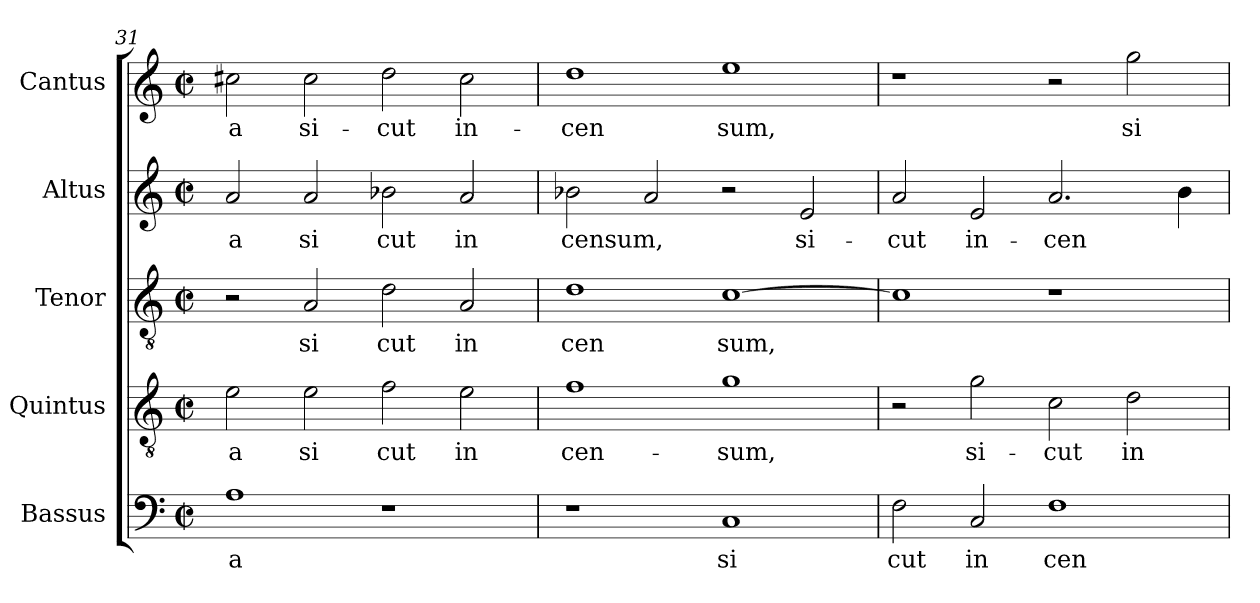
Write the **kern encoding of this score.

**kern	**text	**kern	**text	**kern	**text	**kern	**text	**kern	**text
*part5	*part5	*part4	*part4	*part3	*part3	*part2	*part2	*part1	*part1
*staff5	*staff5	*staff4	*staff4	*staff3	*staff3	*staff2	*staff2	*staff1	*staff1
*I"Bassus	*	*I"Quintus	*	*I"Tenor	*	*I"Altus	*	*I"Cantus	*
*I'Bassus	*	*I'Quintus	*	*I'Tenor	*	*I'Altus	*	*I'Cantus	*
*clefF4	*	*clefGv2	*	*clefGv2	*	*clefG2	*	*clefG2	*
*k[]	*	*k[]	*	*k[]	*	*k[]	*	*k[]	*
*C:	*	*C:	*	*C:	*	*C:	*	*C:	*
*M2/2	*	*M2/2	*	*M2/2	*	*M2/2	*	*M2/2	*
*met(c|)	*	*met(c|)	*	*met(c|)	*	*met(c|)	*	*met(c|)	*
=31	=31	=31	=31	=31	=31	=31	=31	=31	=31
!	!LO:LY:b:cj	!	!LO:LY:b:cj	!	!	!	!LO:LY:b:cj	!	!LO:LY:b:cj
1A	a	2e\	a	2r	.	2a/	a	2cc#X\	-a
!	!	!	!LO:LY:b:cj	!	!LO:LY:b:cj	!	!LO:LY:b:cj	!	!LO:LY:b:cj
.	.	2e\	si	2A/	si	2a/	si	2cc#\	si-
!	!	!	!LO:LY:b:cj	!	!LO:LY:b:cj	!	!LO:LY:b:cj	!	!LO:LY:b:cj
1r	.	2f\	cut	2d\	cut	2b-X\	cut	2dd\	-cut
!	!	!	!LO:LY:b:cj	!	!LO:LY:b:cj	!	!LO:LY:b:cj	!	!LO:LY:b:cj
.	.	2e\	in	2A/	in	2a/	in	2cc#\	in-
!!LO:LB:g=z
=32	=32	=32	=32	=32	=32	=32	=32	=32	=32
!	!	!	!LO:LY:b:cj	!	!LO:LY:b:cj	!	!LO:LY:b:cj	!	!LO:LY:b:cj
1r	.	1f	cen-	1d	cen	2b-X\	censum,	1dd	-cen
!	!	!	!	!	!	!	!LO:LY:b:cj	!	!
.	.	.	.	.	.	2a/	.	.	.
!	!LO:LY:b:cj	!	!LO:LY:b:cj	!	!LO:LY:b:cj	!	!	!	!LO:LY:b:cj
1C	si	1g	-sum,	[>1c	sum,	2r	.	1ee	sum,
!	!	!	!	!	!	!	!LO:LY:b:cj	!	!
.	.	.	.	.	.	2e/	si-	.	.
=33	=33	=33	=33	=33	=33	=33	=33	=33	=33
!	!LO:LY:b:cj	!	!	!	!LO:LY:b:cj	!	!LO:LY:b:cj	!	!
2F\	cut	2r	.	1c]	.	2a/	-cut	1r	.
!	!LO:LY:b:cj	!	!LO:LY:b:cj	!	!	!	!LO:LY:b:cj	!	!
2C/	in	2g\	si-	.	.	2e/	in-	.	.
!	!LO:LY:b:cj	!	!LO:LY:b:cj	!	!	!	!LO:LY:b:cj	!	!
1F	cen	2c\	-cut	1r	.	2.a/	-cen-	2r	.
!	!	!	!LO:LY:b:cj	!	!	!	!	!	!LO:LY:b:cj
.	.	2d\	in-	.	.	.	.	2gg\	si
!	!	!	!	!	!	!	!LO:LY:b:cj	!	!
.	.	.	.	.	.	4b\	--	.	.
=	=	=	=	=	=	=	=	=	=
*-	*-	*-	*-	*-	*-	*-	*-	*-	*-
